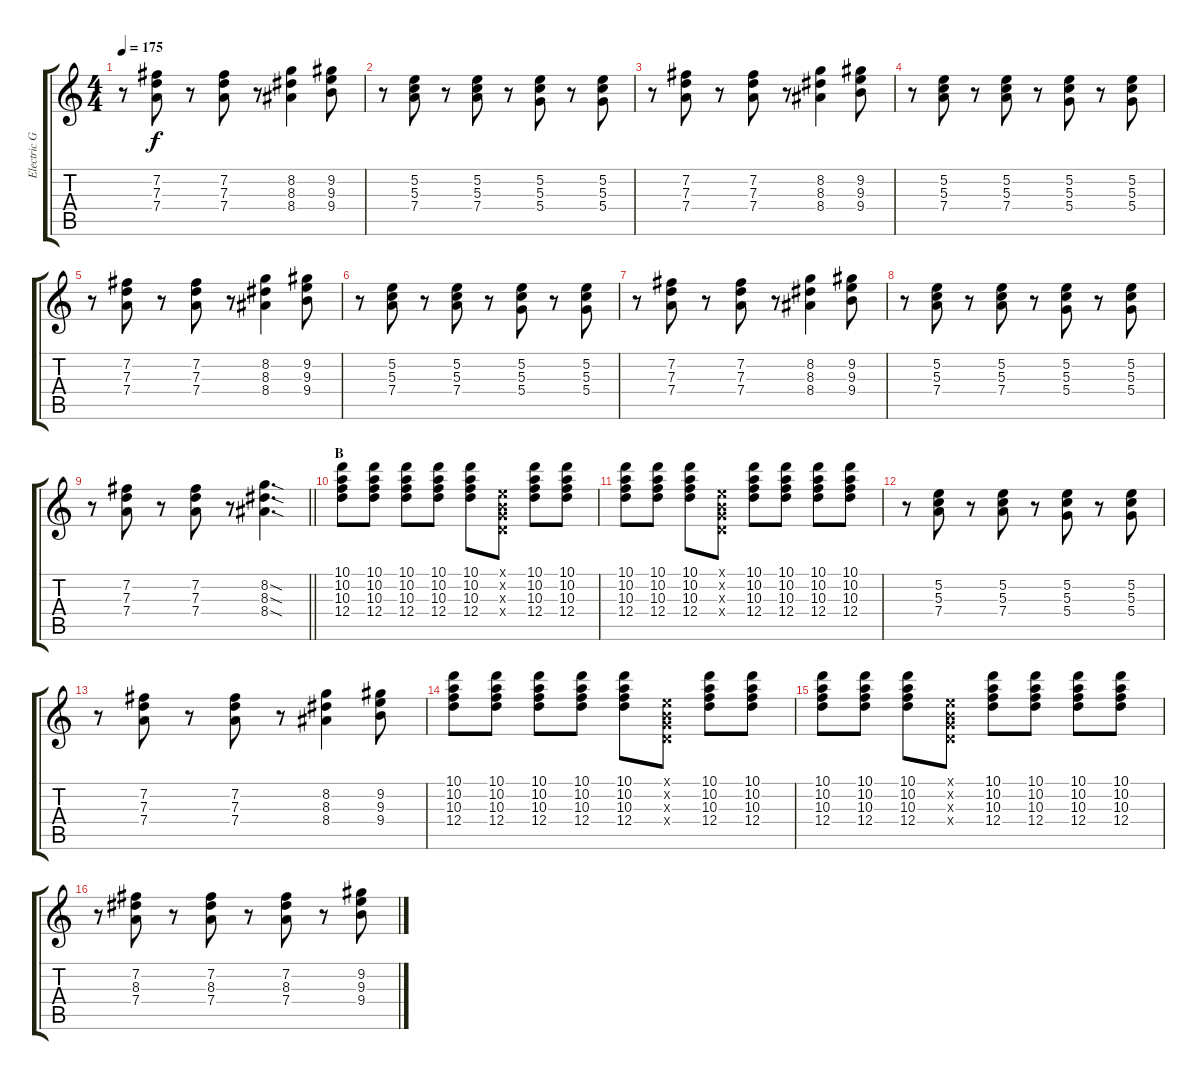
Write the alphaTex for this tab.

\track ("Electric Guitar II" "Electric G") {instrument distortionguitar}
\staff {score tabs}
\tuning (E4 B3 G3 D3 A2 E2) {hide}
\ts (4 4)
\tempo 175
\clef g2
\ks c
r.8{dy f} (7.2 7.3 7.4).8 r.8 (7.2 7.3 7.4).8 r.8 (8.2 8.3 8.4).4 (9.2 9.3 9.4).8 |
r.8 (5.2 5.3 7.4).8 r.8 (5.2 5.3 7.4).8 r.8 (5.2 5.3 5.4).8 r.8 (5.2 5.3 5.4).8 |
r.8 (7.2 7.3 7.4).8 r.8 (7.2 7.3 7.4).8 r.8 (8.2 8.3 8.4).4 (9.2 9.3 9.4).8 |
r.8 (5.2 5.3 7.4).8 r.8 (5.2 5.3 7.4).8 r.8 (5.2 5.3 5.4).8 r.8 (5.2 5.3 5.4).8 |
r.8 (7.2 7.3 7.4).8 r.8 (7.2 7.3 7.4).8 r.8 (8.2 8.3 8.4).4 (9.2 9.3 9.4).8 |
r.8 (5.2 5.3 7.4).8 r.8 (5.2 5.3 7.4).8 r.8 (5.2 5.3 5.4).8 r.8 (5.2 5.3 5.4).8 |
r.8 (7.2 7.3 7.4).8 r.8 (7.2 7.3 7.4).8 r.8 (8.2 8.3 8.4).4 (9.2 9.3 9.4).8 |
r.8 (5.2 5.3 7.4).8 r.8 (5.2 5.3 7.4).8 r.8 (5.2 5.3 5.4).8 r.8 (5.2 5.3 5.4).8 |
\barLineRight lightlight
r.8 (7.2 7.3 7.4).8 r.8 (7.2 7.3 7.4).8 r.8 (8.2{sod} 8.3{sod} 8.4{sod}).4{d} |
\section ("" "B")
(10.1 10.2 10.3 12.4).8 (10.1 10.2 10.3 12.4).8 (10.1 10.2 10.3 12.4).8 (10.1 10.2 10.3 12.4).8 (10.1 10.2 10.3 12.4).8 (0.1{x} 0.2{x} 0.3{x} 0.4{x}).8 (10.1 10.2 10.3 12.4).8 (10.1 10.2 10.3 12.4).8 |
(10.1 10.2 10.3 12.4).8 (10.1 10.2 10.3 12.4).8 (10.1 10.2 10.3 12.4).8 (0.1{x} 0.2{x} 0.3{x} 0.4{x}).8 (10.1 10.2 10.3 12.4).8 (10.1 10.2 10.3 12.4).8 (10.1 10.2 10.3 12.4).8 (10.1 10.2 10.3 12.4).8 |
r.8 (5.2 5.3 7.4).8 r.8 (5.2 5.3 7.4).8 r.8 (5.2 5.3 5.4).8 r.8 (5.2 5.3 5.4).8 |
r.8 (7.2 7.3 7.4).8 r.8 (7.2 7.3 7.4).8 r.8 (8.2 8.3 8.4).4 (9.2 9.3 9.4).8 |
(10.1 10.2 10.3 12.4).8 (10.1 10.2 10.3 12.4).8 (10.1 10.2 10.3 12.4).8 (10.1 10.2 10.3 12.4).8 (10.1 10.2 10.3 12.4).8 (0.1{x} 0.2{x} 0.3{x} 0.4{x}).8 (10.1 10.2 10.3 12.4).8 (10.1 10.2 10.3 12.4).8 |
(10.1 10.2 10.3 12.4).8 (10.1 10.2 10.3 12.4).8 (10.1 10.2 10.3 12.4).8 (0.1{x} 0.2{x} 0.3{x} 0.4{x}).8 (10.1 10.2 10.3 12.4).8 (10.1 10.2 10.3 12.4).8 (10.1 10.2 10.3 12.4).8 (10.1 10.2 10.3 12.4).8 |
r.8 (7.2 8.3 7.4).8 r.8 (7.2 8.3 7.4).8 r.8 (7.2 8.3 7.4).8 r.8 (9.2 9.3 9.4).8
